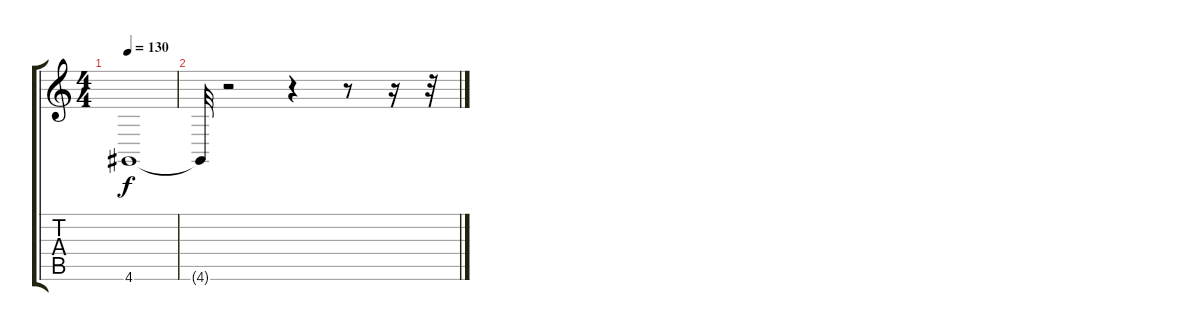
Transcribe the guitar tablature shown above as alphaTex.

\track "" {instrument synthdrum}
\staff {score tabs}
\tuning (E4 B3 G3 D3 A2 E2) {hide}
\ts (4 4)
\tempo 130
\clef g2
\ks c
4.6{t}.1{dy f} |
4.6{t}.32 r.2 r.4 r.8 r.16 r.32
